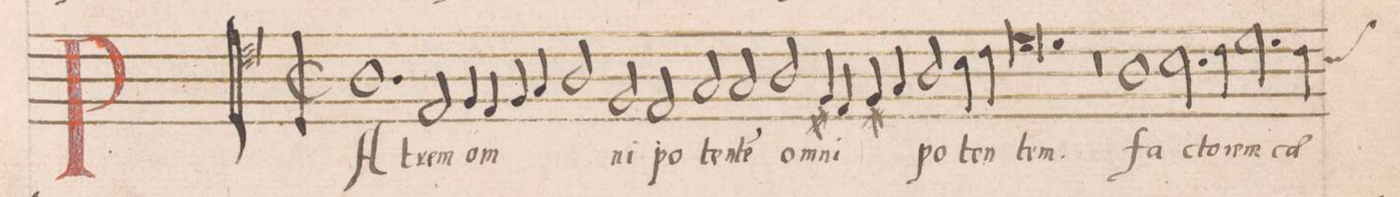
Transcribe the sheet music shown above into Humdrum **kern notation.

**kern	**text
*I"ALTVS	*
*clefC4	*
*k[]	*
*met(C|)	*
*M2/1	*
*all\right	*
1.A\	PA-
2E/	-trem
=2-	=2-
4F/	om-
4E/	.
4F/	.
4G/	.
2A/	.
2F/	-ni-
=3-	=3-
2E/	-po-
2G/	-ten-
2G/	-te(m)
2A/	om-
=4-	=4-
4F#X/	-ni-
4E/	.
4F#X/	.
4G/	.
2A/	-po-
4B\	-ten-
4c\	.
=5-	=5-
0.d\	-tem.
=6-	=6-
0r	.
=7-	=7-
1A\	fa-
=8-	=8-
*2\right	*
2.B\	-cto-
4c\	-rem
2.d\	cae-
*custos:B	*
4c\	.
=9-	=9-
*-	*-
